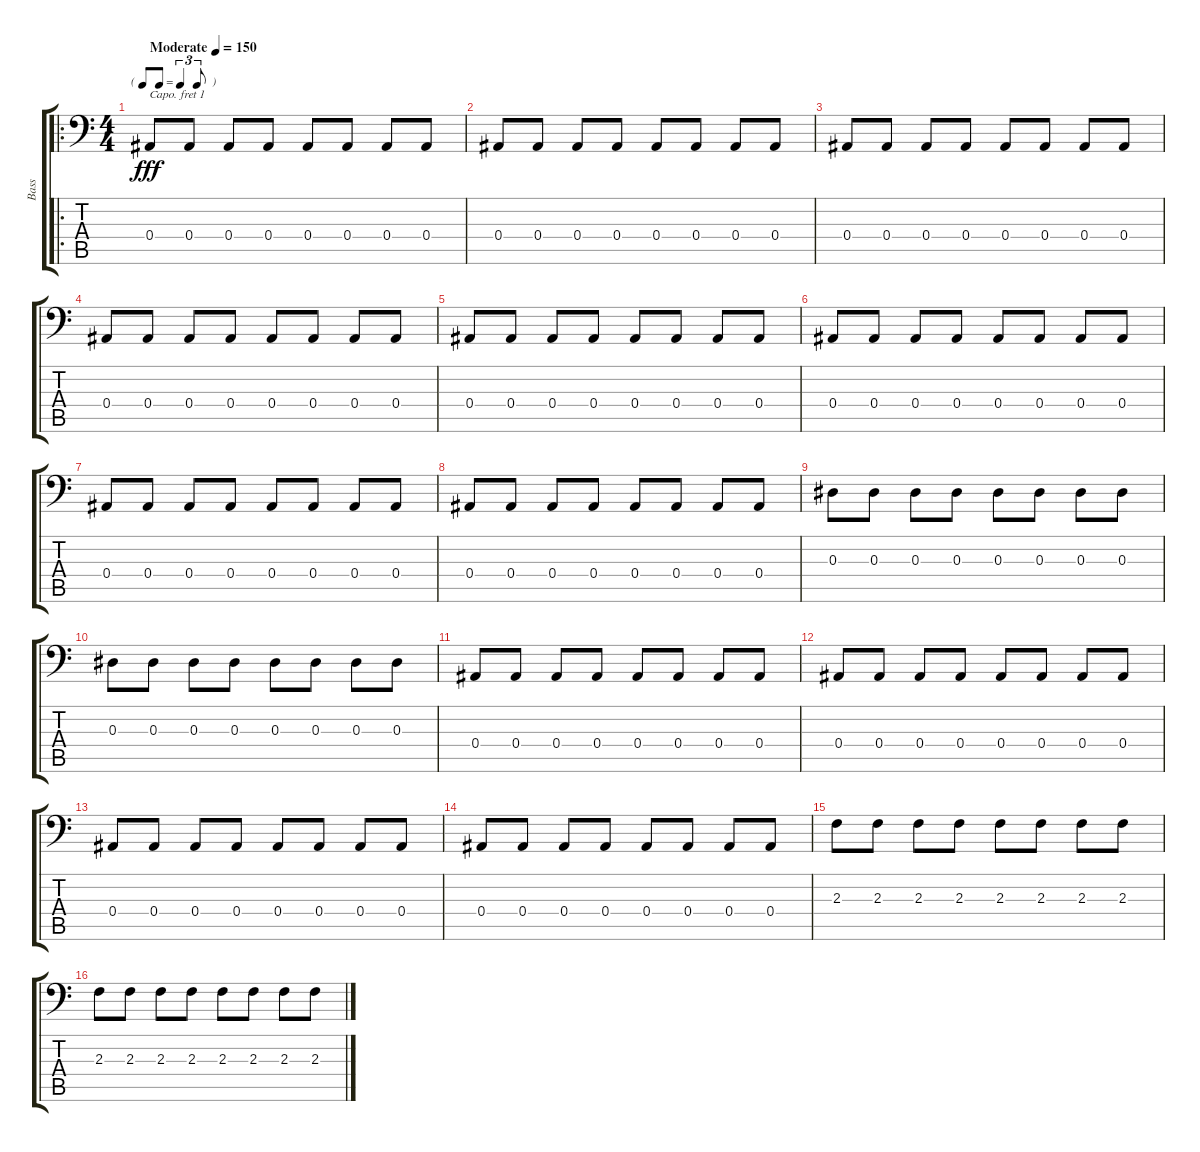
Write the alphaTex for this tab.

\track ("Bass" "Bass") {instrument electricbassfinger}
\staff {score tabs}
\capo 1
\tuning (C3 G2 D2 A1 E1 B0) {hide}
\ro
\ts (4 4)
\tf triplet8th
\tempo (150 "Moderate")
\clef f4
\ks c
0.4.8{dy fff instrument electricbassfinger} 0.4.8 0.4.8 0.4.8 0.4.8 0.4.8 0.4.8 0.4.8 |
0.4.8 0.4.8 0.4.8 0.4.8 0.4.8 0.4.8 0.4.8 0.4.8 |
0.4.8 0.4.8 0.4.8 0.4.8 0.4.8 0.4.8 0.4.8 0.4.8 |
0.4.8 0.4.8 0.4.8 0.4.8 0.4.8 0.4.8 0.4.8 0.4.8 |
0.4.8 0.4.8 0.4.8 0.4.8 0.4.8 0.4.8 0.4.8 0.4.8 |
0.4.8 0.4.8 0.4.8 0.4.8 0.4.8 0.4.8 0.4.8 0.4.8 |
0.4.8 0.4.8 0.4.8 0.4.8 0.4.8 0.4.8 0.4.8 0.4.8 |
0.4.8 0.4.8 0.4.8 0.4.8 0.4.8 0.4.8 0.4.8 0.4.8 |
0.3.8 0.3.8 0.3.8 0.3.8 0.3.8 0.3.8 0.3.8 0.3.8 |
0.3.8 0.3.8 0.3.8 0.3.8 0.3.8 0.3.8 0.3.8 0.3.8 |
0.4.8 0.4.8 0.4.8 0.4.8 0.4.8 0.4.8 0.4.8 0.4.8 |
0.4.8 0.4.8 0.4.8 0.4.8 0.4.8 0.4.8 0.4.8 0.4.8 |
0.4.8 0.4.8 0.4.8 0.4.8 0.4.8 0.4.8 0.4.8 0.4.8 |
0.4.8 0.4.8 0.4.8 0.4.8 0.4.8 0.4.8 0.4.8 0.4.8 |
2.3.8 2.3.8 2.3.8 2.3.8 2.3.8 2.3.8 2.3.8 2.3.8 |
2.3.8 2.3.8 2.3.8 2.3.8 2.3.8 2.3.8 2.3.8 2.3.8
